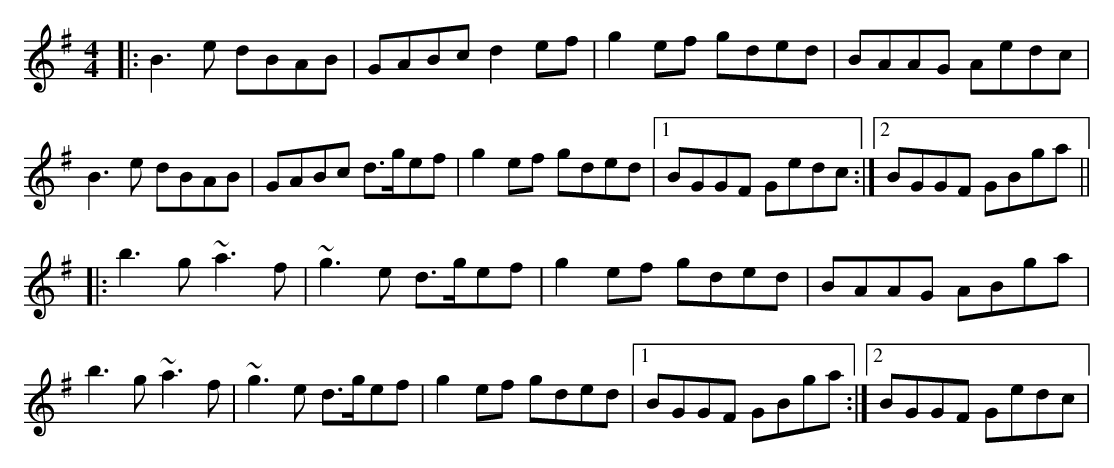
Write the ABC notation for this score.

X:1
M:4/4
K:G
|:B3e dBAB|GABc d2 ef|g2 ef gded|BAAG Aedc|
B3e dBAB|GABc d>gef|g2 ef gded|1 BGGF Gedc:|2 BGGF GBga||
|:b3g ~a3f|~g3e d>gef|g2 ef gded|BAAG ABga|
b3g ~a3f|~g3e d>gef|g2 ef gded|1 BGGF GBga:|2 BGGF Gedc|
